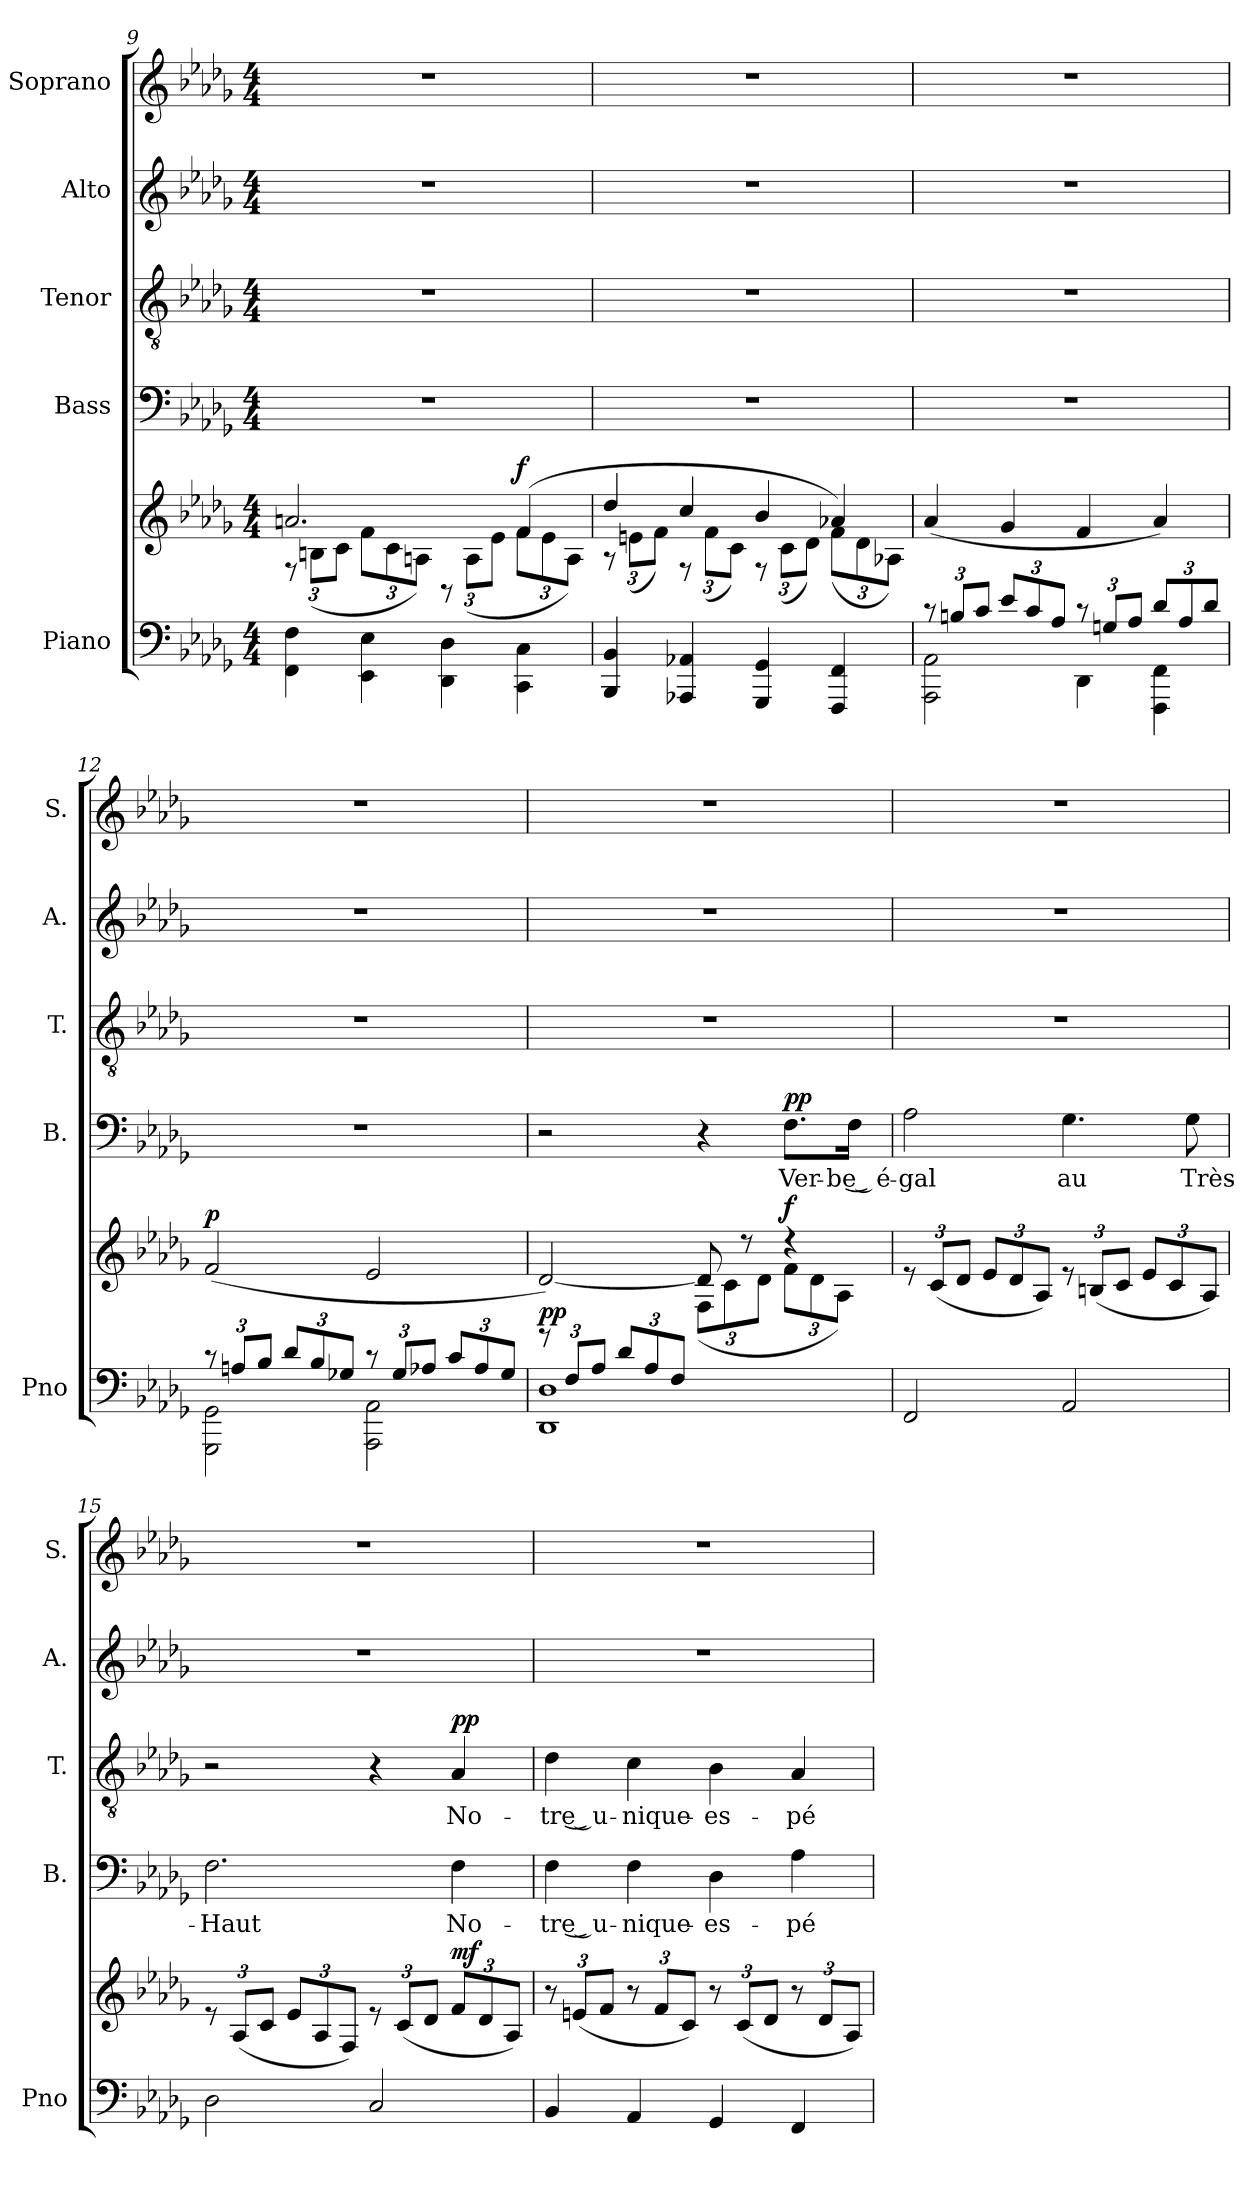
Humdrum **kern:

**kern	**kern	**dynam	**kern	**text	**dynam	**kern	**text	**dynam	**kern	**kern
*part5	*part5	*part5	*part4	*part4	*part4	*part3	*part3	*part3	*part2	*part1
*staff6	*staff5	*staff5/6	*staff4	*staff4	*staff4	*staff3	*staff3	*staff3	*staff2	*staff1
*I"Piano	*	*	*I"Bass	*	*	*I"Tenor	*	*	*I"Alto	*I"Soprano
*I'Pno	*	*	*I'B.	*	*	*I'T.	*	*	*I'A.	*I'S.
!!LO:LB:g=z
*clefF4	*clefG2	*	*clefF4	*	*	*clefGv2	*	*	*clefG2	*clefG2
*k[b-e-a-d-g-]	*k[b-e-a-d-g-]	*	*k[b-e-a-d-g-]	*	*	*k[b-e-a-d-g-]	*	*	*k[b-e-a-d-g-]	*k[b-e-a-d-g-]
*D-:	*D-:	*	*D-:	*	*	*D-:	*	*	*D-:	*D-:
*M4/4	*M4/4	*	*M4/4	*	*	*M4/4	*	*	*M4/4	*M4/4
=9	=9	=9	=9	=9	=9	=9	=9	=9	=9	=9
*^	*^	*	*	*	*	*	*	*	*	*
*	*	*	*Xbrackettup	*	*	*	*	*	*	*	*	*
1ryy	4FF\ 4F\	2.an/	12rF	.	1r	.	.	1r	.	.	1r	1r
.	.	.	(12Bn\L	.	.	.	.	.	.	.	.	.
.	.	.	12c\J	.	.	.	.	.	.	.	.	.
.	4EE-\ 4E-\	.	12f\L	.	.	.	.	.	.	.	.	.
.	.	.	12c\	.	.	.	.	.	.	.	.	.
.	.	.	12An\J)	.	.	.	.	.	.	.	.	.
.	4DD-\ 4D-\	.	12rBB	.	.	.	.	.	.	.	.	.
.	.	.	(12A\L	.	.	.	.	.	.	.	.	.
.	.	.	12e-\J	.	.	.	.	.	.	.	.	.
!	!	!	!	!LO:DY:a	!	!	!	!	!	!	!	!
.	4CC\ 4C\	(4f/	12f\L	f	.	.	.	.	.	.	.	.
.	.	.	12e-\	.	.	.	.	.	.	.	.	.
.	.	.	12A\J)	.	.	.	.	.	.	.	.	.
=10	=10	=10	=10	=10	=10	=10	=10	=10	=10	=10	=10	=10
4BBB-/ 4BB-/	1ryy	4dd-/	12rA	.	1r	.	.	1r	.	.	1r	1r
.	.	.	(12en\L	.	.	.	.	.	.	.	.	.
.	.	.	12f\J)	.	.	.	.	.	.	.	.	.
4AAA-X/ 4AA-X/	.	4cc/	12rF	.	.	.	.	.	.	.	.	.
.	.	.	(12f\L	.	.	.	.	.	.	.	.	.
.	.	.	12c\J)	.	.	.	.	.	.	.	.	.
4GGG-/ 4GG-/	.	4b-/	12rF	.	.	.	.	.	.	.	.	.
.	.	.	(12c\L	.	.	.	.	.	.	.	.	.
.	.	.	12d-\J)	.	.	.	.	.	.	.	.	.
4FFF/ 4FF/	.	4a-X/)	(12f\L	.	.	.	.	.	.	.	.	.
.	.	.	12d-\	.	.	.	.	.	.	.	.	.
.	.	.	12A-X\J)	.	.	.	.	.	.	.	.	.
*	*	*v	*v	*	*	*	*	*	*	*	*	*
=11	=11	=11	=11	=11	=11	=11	=11	=11	=11	=11	=11
*Xbrackettup	*	*	*	*	*	*	*	*	*	*	*
12rc	2AAA-\ 2AA-\	(4a-/	.	1r	.	.	1r	.	.	1r	1r
12Bn/L	.	.	.	.	.	.	.	.	.	.	.
12c/J	.	.	.	.	.	.	.	.	.	.	.
12e-/L	.	4g-/	.	.	.	.	.	.	.	.	.
12c/	.	.	.	.	.	.	.	.	.	.	.
12A-/J	.	.	.	.	.	.	.	.	.	.	.
12rc	4DD-\	4f/	.	.	.	.	.	.	.	.	.
12Gn/L	.	.	.	.	.	.	.	.	.	.	.
12A-/J	.	.	.	.	.	.	.	.	.	.	.
12d-/L	4FFF\ 4FF\	4a-/)	.	.	.	.	.	.	.	.	.
12A-/	.	.	.	.	.	.	.	.	.	.	.
12d-/J	.	.	.	.	.	.	.	.	.	.	.
=12	=12	=12	=12	=12	=12	=12	=12	=12	=12	=12	=12
!	!	!	!LO:DY:a	!	!	!	!	!	!	!	!
12rc	2GGG-\ 2GG-\	(2f/	p	1r	.	.	1r	.	.	1r	1r
12An/L	.	.	.	.	.	.	.	.	.	.	.
12B-/J	.	.	.	.	.	.	.	.	.	.	.
12d-/L	.	.	.	.	.	.	.	.	.	.	.
12B-/	.	.	.	.	.	.	.	.	.	.	.
12G-X/J	.	.	.	.	.	.	.	.	.	.	.
12rc	2AAA-\ 2AA-\	2e-/	.	.	.	.	.	.	.	.	.
12G-/L	.	.	.	.	.	.	.	.	.	.	.
12A-X/J	.	.	.	.	.	.	.	.	.	.	.
12c/L	.	.	.	.	.	.	.	.	.	.	.
12A-/	.	.	.	.	.	.	.	.	.	.	.
12G-/J	.	.	.	.	.	.	.	.	.	.	.
!!LO:LB:g=z
=13	=13	=13	=13	=13	=13	=13	=13	=13	=13	=13	=13
*	*	*^	*	*	*	*	*	*	*	*	*
!	!	!	!	!LO:DY:a=2	!	!	!	!	!	!	!	!
12rg	1DD- 1D-	[2d-/)	2ryy	pp	2r	.	.	1r	.	.	1r	1r
12F/L	.	.	.	.	.	.	.	.	.	.	.	.
12A-/J	.	.	.	.	.	.	.	.	.	.	.	.
12d-/L	.	.	.	.	.	.	.	.	.	.	.	.
12A-/	.	.	.	.	.	.	.	.	.	.	.	.
12F/J	.	.	.	.	.	.	.	.	.	.	.	.
2ryy	.	8d-/]	(12F\L	.	4r	.	.	.	.	.	.	.
.	.	.	12c\	.	.	.	.	.	.	.	.	.
.	.	8rdd	.	.	.	.	.	.	.	.	.	.
.	.	.	12d-\J	.	.	.	.	.	.	.	.	.
!	!	!	!	!LO:DY:a	!	!	!LO:DY:a	!	!	!	!	!
.	.	4rdd	12f\L	f	8.F\L	Ver-	pp	.	.	.	.	.
.	.	.	12d-\	.	.	.	.	.	.	.	.	.
.	.	.	12A-\J)	.	.	.	.	.	.	.	.	.
.	.	.	.	.	16F\Jk	-be͜ é-	.	.	.	.	.	.
*	*	*v	*v	*	*	*	*	*	*	*	*	*
=14	=14	=14	=14	=14	=14	=14	=14	=14	=14	=14	=14
2FF/	1ryy	12re	.	2A-\	-gal	.	1r	.	.	1r	1r
.	.	(12c/L	.	.	.	.	.	.	.	.	.
.	.	12d-/J	.	.	.	.	.	.	.	.	.
.	.	12e-/L	.	.	.	.	.	.	.	.	.
.	.	12d-/	.	.	.	.	.	.	.	.	.
.	.	12A-/J)	.	.	.	.	.	.	.	.	.
2AA-/	.	12re	.	4.G-\	au	.	.	.	.	.	.
.	.	(12Bn/L	.	.	.	.	.	.	.	.	.
.	.	12c/J	.	.	.	.	.	.	.	.	.
.	.	12e-/L	.	.	.	.	.	.	.	.	.
.	.	12c/	.	.	.	.	.	.	.	.	.
.	.	.	.	8G-\	Très-	.	.	.	.	.	.
.	.	12A-/J)	.	.	.	.	.	.	.	.	.
*v	*v	*	*	*	*	*	*	*	*	*	*
=15	=15	=15	=15	=15	=15	=15	=15	=15	=15	=15
2D-\	12re	.	2.F\	-Haut	.	2r	.	.	1r	1r
.	(12A-/L	.	.	.	.	.	.	.	.	.
.	12c/J	.	.	.	.	.	.	.	.	.
.	12e-/L	.	.	.	.	.	.	.	.	.
.	12A-/	.	.	.	.	.	.	.	.	.
.	12F/J)	.	.	.	.	.	.	.	.	.
2C/	12re	.	.	.	.	4r	.	.	.	.
.	(12c/L	.	.	.	.	.	.	.	.	.
.	12d-/J	.	.	.	.	.	.	.	.	.
!	!	!LO:DY:a	!	!	!	!	!	!LO:DY:a	!	!
.	12f/L	mf	4F\	No-	.	4A-/	No-	pp	.	.
.	12d-/	.	.	.	.	.	.	.	.	.
.	12A-/J)	.	.	.	.	.	.	.	.	.
=16	=16	=16	=16	=16	=16	=16	=16	=16	=16	=16
*^	*	*	*	*	*	*	*	*	*	*
4BB-/	1ryy	12r	.	4F\	-tre͜ u-	.	4d-\	-tre͜ u-	.	1r	1r
.	.	(12en/L	.	.	.	.	.	.	.	.	.
.	.	12f/J	.	.	.	.	.	.	.	.	.
4AA-/	.	12r	.	4F\	-nique-	.	4c\	-nique-	.	.	.
.	.	12f/L	.	.	.	.	.	.	.	.	.
.	.	12c/J)	.	.	.	.	.	.	.	.	.
4GG-/	.	12r	.	4D-\	-es-	.	4B-\	-es-	.	.	.
.	.	(12c/L	.	.	.	.	.	.	.	.	.
.	.	12d-/J	.	.	.	.	.	.	.	.	.
4FF/	.	12r	.	4A-\	-pé-	.	4A-/	-pé-	.	.	.
.	.	12d-/L	.	.	.	.	.	.	.	.	.
.	.	12A-/J)	.	.	.	.	.	.	.	.	.
*v	*v	*	*	*	*	*	*	*	*	*	*
=	=	=	=	=	=	=	=	=	=	=
*-	*-	*-	*-	*-	*-	*-	*-	*-	*-	*-
